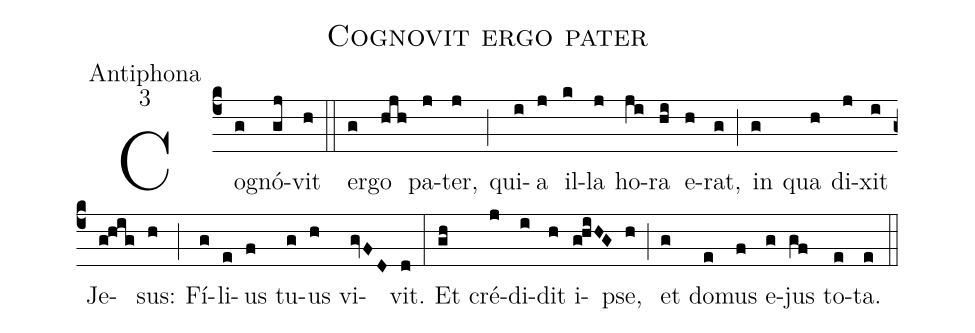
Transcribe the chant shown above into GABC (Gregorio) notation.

name:Cognovit ergo pater;
office-part:Antiphona;
mode:3;
%%
(c4) Co(g)gnó(gj)vit(h) (::)
er(g)go(hjh) pa(j)ter,(j) (;) qui(i)a(j) il(k)la(j) ho(ji)ra(hi) e(h)rat,(g) (;) in(g) qua(h) di(j)xit(i) Je(g!hig)sus:(h) (;) Fí(g)li(e)us(f) tu(g)us(h) vi(gvFD)vit.(d) (:)
Et(gh) cré(j)di(i)dit(h) i(g!hiHG)pse,(h) (;) et(g) do(e)mus(f) e(g)jus(gf) to(e)ta.(e) (::)
